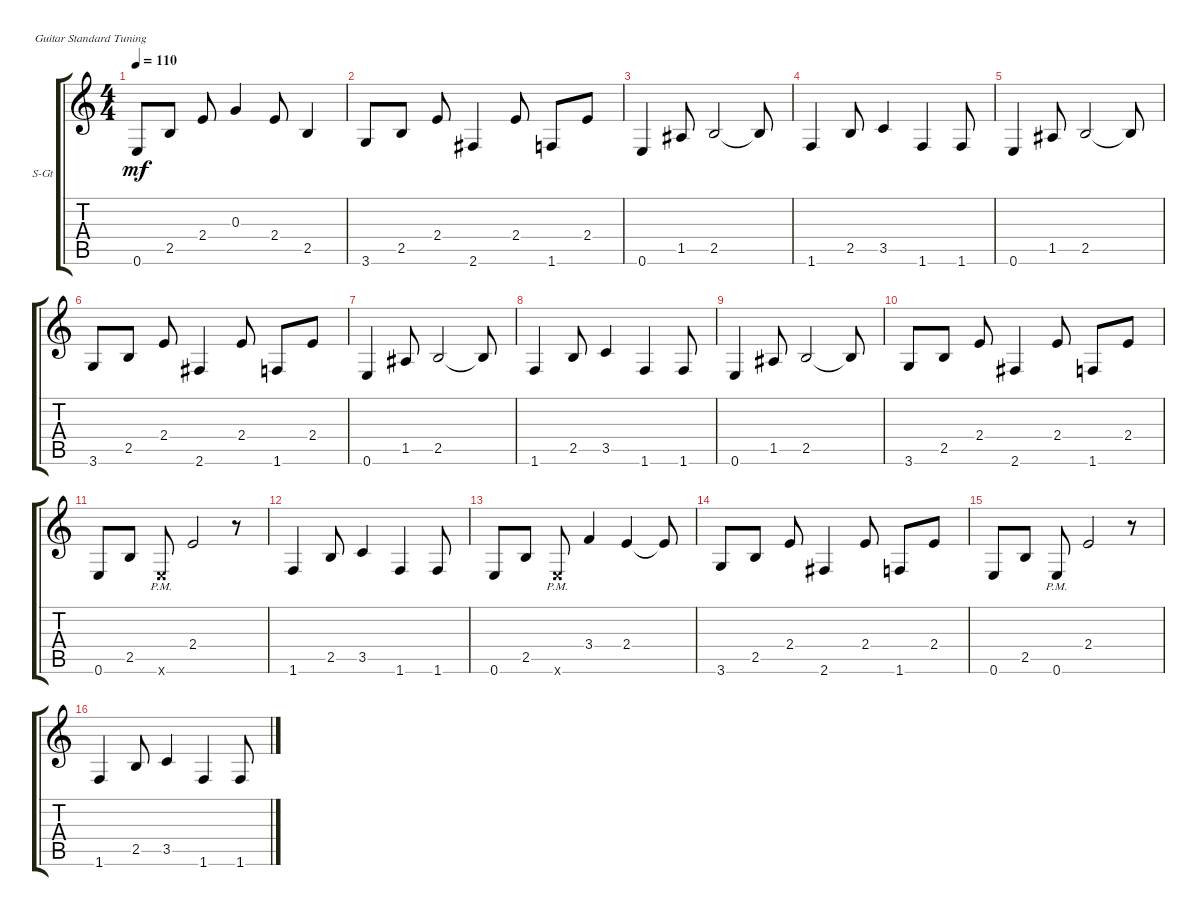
\defaultSystemsLayout 4
\bracketExtendMode groupsimilarinstruments
\firstSystemTrackNameOrientation horizontal
\otherSystemsTrackNameOrientation horizontal
\track ("Steel Guitar" "S-Gt") {instrument acousticguitarsteel}
\staff {score tabs}
\tuning (E4 B3 G3 D3 A2 E2)
\ts (4 4)
\tempo 110
\clef g2
\ks c
0.6.8{dy mf} 2.5.8 2.4.8 0.3.4 2.4.8 2.5.4 |
3.6.8 2.5.8 2.4.8 2.6.4 2.4.8 1.6.8 2.4.8 |
0.6.4 1.5.8 2.5.2 2.5{t}.8 |
1.6.4 2.5.8 3.5.4 1.6.4 1.6.8 |
0.6.4 1.5.8 2.5.2 2.5{t}.8 |
3.6.8 2.5.8 2.4.8 2.6.4 2.4.8 1.6.8 2.4.8 |
0.6.4 1.5.8 2.5.2 2.5{t}.8 |
1.6.4 2.5.8 3.5.4 1.6.4 1.6.8 |
0.6.4 1.5.8 2.5.2 2.5{t}.8 |
3.6.8 2.5.8 2.4.8 2.6.4 2.4.8 1.6.8 2.4.8 |
0.6.8 2.5.8 0.6{pm x}.8 2.4.2 r.8 |
1.6.4 2.5.8 3.5.4 1.6.4 1.6.8 |
0.6.8 2.5.8 0.6{pm x}.8 3.4.4 2.4.4 2.4{t}.8 |
3.6.8 2.5.8 2.4.8 2.6.4 2.4.8 1.6.8 2.4.8 |
0.6.8 2.5.8 0.6{pm}.8 2.4.2 r.8 |
1.6.4 2.5.8 3.5.4 1.6.4 1.6.8
